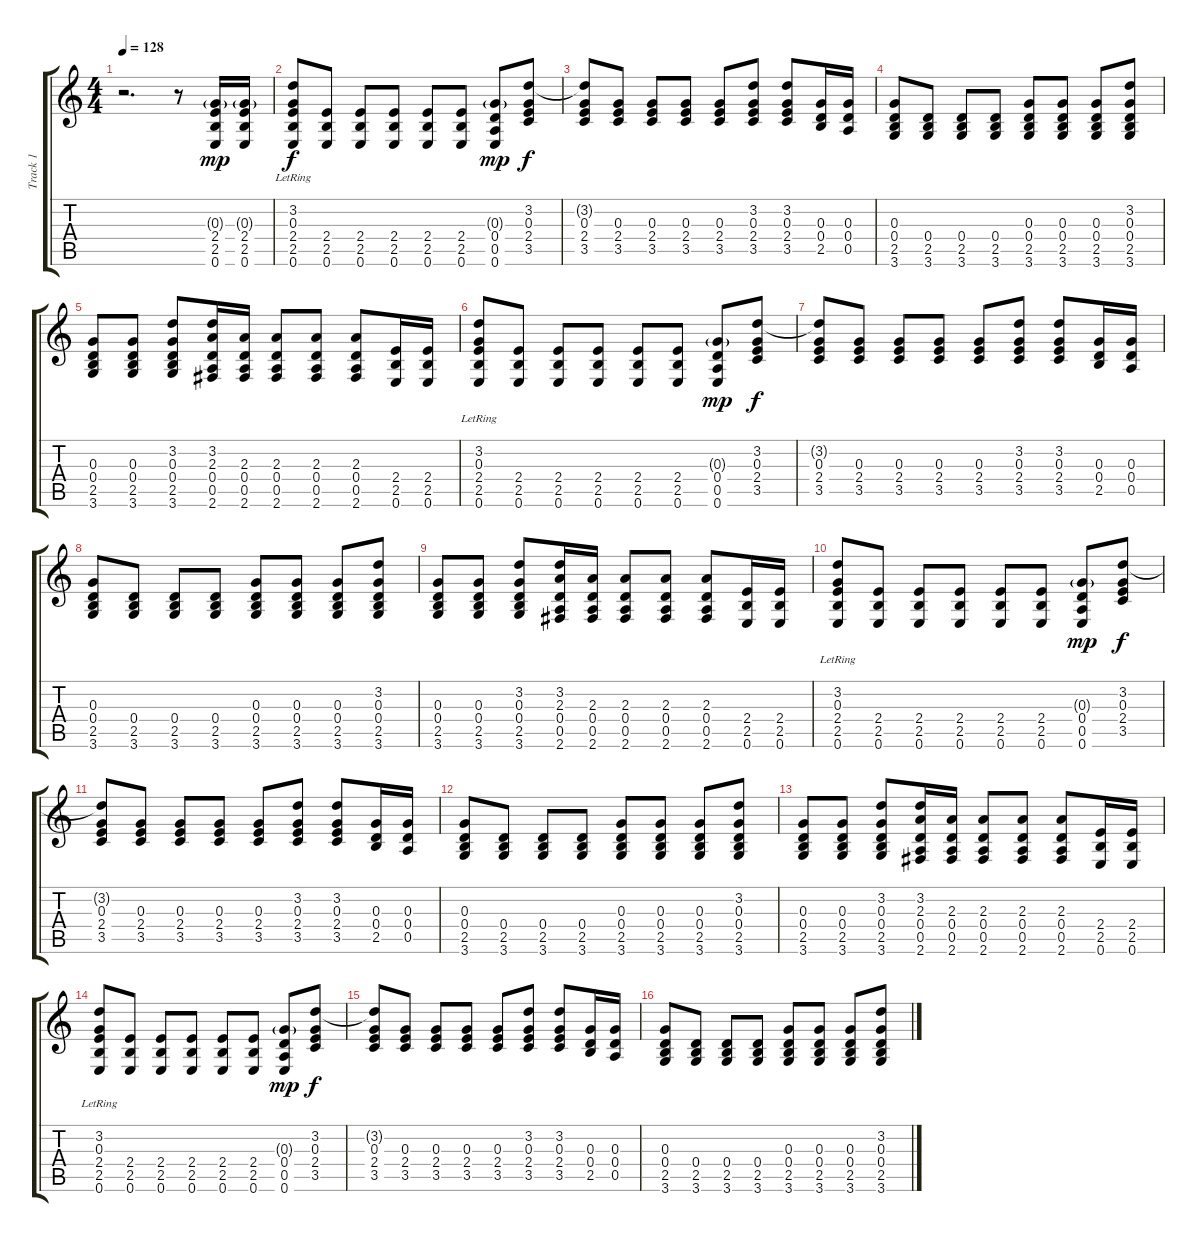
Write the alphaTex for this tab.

\track ("Track 1" "Track 1") {instrument acousticguitarsteel}
\staff {score tabs}
\tuning (E4 B3 G3 D3 A2 E2) {hide}
\ts (4 4)
\tempo 128
\clef g2
\ks c
r.2{d dy mp instrument acousticguitarsteel} r.8 (0.3{g} 2.4 2.5 0.6).16 (0.3{g} 2.4 2.5 0.6).16 |
(3.2{lr} 0.3{lr} 2.4 2.5 0.6).8{dy f} (2.4 2.5 0.6).8 (2.4 2.5 0.6).8 (2.4 2.5 0.6).8 (2.4 2.5 0.6).8 (2.4 2.5 0.6).8 (0.3{g} 0.4 0.5 0.6).8{dy mp} (3.2 0.3 2.4 3.5).8{dy f} |
(3.2{t} 0.3 2.4 3.5).8 (0.3 2.4 3.5).8 (0.3 2.4 3.5).8 (0.3 2.4 3.5).8 (0.3 2.4 3.5).8 (3.2 0.3 2.4 3.5).8 (3.2 0.3 2.4 3.5).8 (0.3 0.4 2.5).16 (0.3 0.4 0.5).16 |
(0.3 0.4 2.5 3.6).8 (0.4 2.5 3.6).8 (0.4 2.5 3.6).8 (0.4 2.5 3.6).8 (0.3 0.4 2.5 3.6).8 (0.3 0.4 2.5 3.6).8 (0.3 0.4 2.5 3.6).8 (3.2 0.3 0.4 2.5 3.6).8 |
(0.3 0.4 2.5 3.6).8 (0.3 0.4 2.5 3.6).8 (3.2 0.3 0.4 2.5 3.6).8 (3.2 2.3 0.4 0.5 2.6).16 (2.3 0.4 0.5 2.6).16 (2.3 0.4 0.5 2.6).8 (2.3 0.4 0.5 2.6).8 (2.3 0.4 0.5 2.6).8 (2.4 2.5 0.6).16 (2.4 2.5 0.6).16 |
(3.2{lr} 0.3{lr} 2.4 2.5 0.6).8 (2.4 2.5 0.6).8 (2.4 2.5 0.6).8 (2.4 2.5 0.6).8 (2.4 2.5 0.6).8 (2.4 2.5 0.6).8 (0.3{g} 0.4 0.5 0.6).8{dy mp} (3.2 0.3 2.4 3.5).8{dy f} |
(3.2{t} 0.3 2.4 3.5).8 (0.3 2.4 3.5).8 (0.3 2.4 3.5).8 (0.3 2.4 3.5).8 (0.3 2.4 3.5).8 (3.2 0.3 2.4 3.5).8 (3.2 0.3 2.4 3.5).8 (0.3 0.4 2.5).16 (0.3 0.4 0.5).16 |
(0.3 0.4 2.5 3.6).8 (0.4 2.5 3.6).8 (0.4 2.5 3.6).8 (0.4 2.5 3.6).8 (0.3 0.4 2.5 3.6).8 (0.3 0.4 2.5 3.6).8 (0.3 0.4 2.5 3.6).8 (3.2 0.3 0.4 2.5 3.6).8 |
(0.3 0.4 2.5 3.6).8 (0.3 0.4 2.5 3.6).8 (3.2 0.3 0.4 2.5 3.6).8 (3.2 2.3 0.4 0.5 2.6).16 (2.3 0.4 0.5 2.6).16 (2.3 0.4 0.5 2.6).8 (2.3 0.4 0.5 2.6).8 (2.3 0.4 0.5 2.6).8 (2.4 2.5 0.6).16 (2.4 2.5 0.6).16 |
(3.2{lr} 0.3{lr} 2.4 2.5 0.6).8 (2.4 2.5 0.6).8 (2.4 2.5 0.6).8 (2.4 2.5 0.6).8 (2.4 2.5 0.6).8 (2.4 2.5 0.6).8 (0.3{g} 0.4 0.5 0.6).8{dy mp} (3.2 0.3 2.4 3.5).8{dy f} |
(3.2{t} 0.3 2.4 3.5).8 (0.3 2.4 3.5).8 (0.3 2.4 3.5).8 (0.3 2.4 3.5).8 (0.3 2.4 3.5).8 (3.2 0.3 2.4 3.5).8 (3.2 0.3 2.4 3.5).8 (0.3 0.4 2.5).16 (0.3 0.4 0.5).16 |
(0.3 0.4 2.5 3.6).8 (0.4 2.5 3.6).8 (0.4 2.5 3.6).8 (0.4 2.5 3.6).8 (0.3 0.4 2.5 3.6).8 (0.3 0.4 2.5 3.6).8 (0.3 0.4 2.5 3.6).8 (3.2 0.3 0.4 2.5 3.6).8 |
(0.3 0.4 2.5 3.6).8 (0.3 0.4 2.5 3.6).8 (3.2 0.3 0.4 2.5 3.6).8 (3.2 2.3 0.4 0.5 2.6).16 (2.3 0.4 0.5 2.6).16 (2.3 0.4 0.5 2.6).8 (2.3 0.4 0.5 2.6).8 (2.3 0.4 0.5 2.6).8 (2.4 2.5 0.6).16 (2.4 2.5 0.6).16 |
(3.2{lr} 0.3{lr} 2.4 2.5 0.6).8 (2.4 2.5 0.6).8 (2.4 2.5 0.6).8 (2.4 2.5 0.6).8 (2.4 2.5 0.6).8 (2.4 2.5 0.6).8 (0.3{g} 0.4 0.5 0.6).8{dy mp} (3.2 0.3 2.4 3.5).8{dy f} |
(3.2{t} 0.3 2.4 3.5).8 (0.3 2.4 3.5).8 (0.3 2.4 3.5).8 (0.3 2.4 3.5).8 (0.3 2.4 3.5).8 (3.2 0.3 2.4 3.5).8 (3.2 0.3 2.4 3.5).8 (0.3 0.4 2.5).16 (0.3 0.4 0.5).16 |
(0.3 0.4 2.5 3.6).8 (0.4 2.5 3.6).8 (0.4 2.5 3.6).8 (0.4 2.5 3.6).8 (0.3 0.4 2.5 3.6).8 (0.3 0.4 2.5 3.6).8 (0.3 0.4 2.5 3.6).8 (3.2 0.3 0.4 2.5 3.6).8
